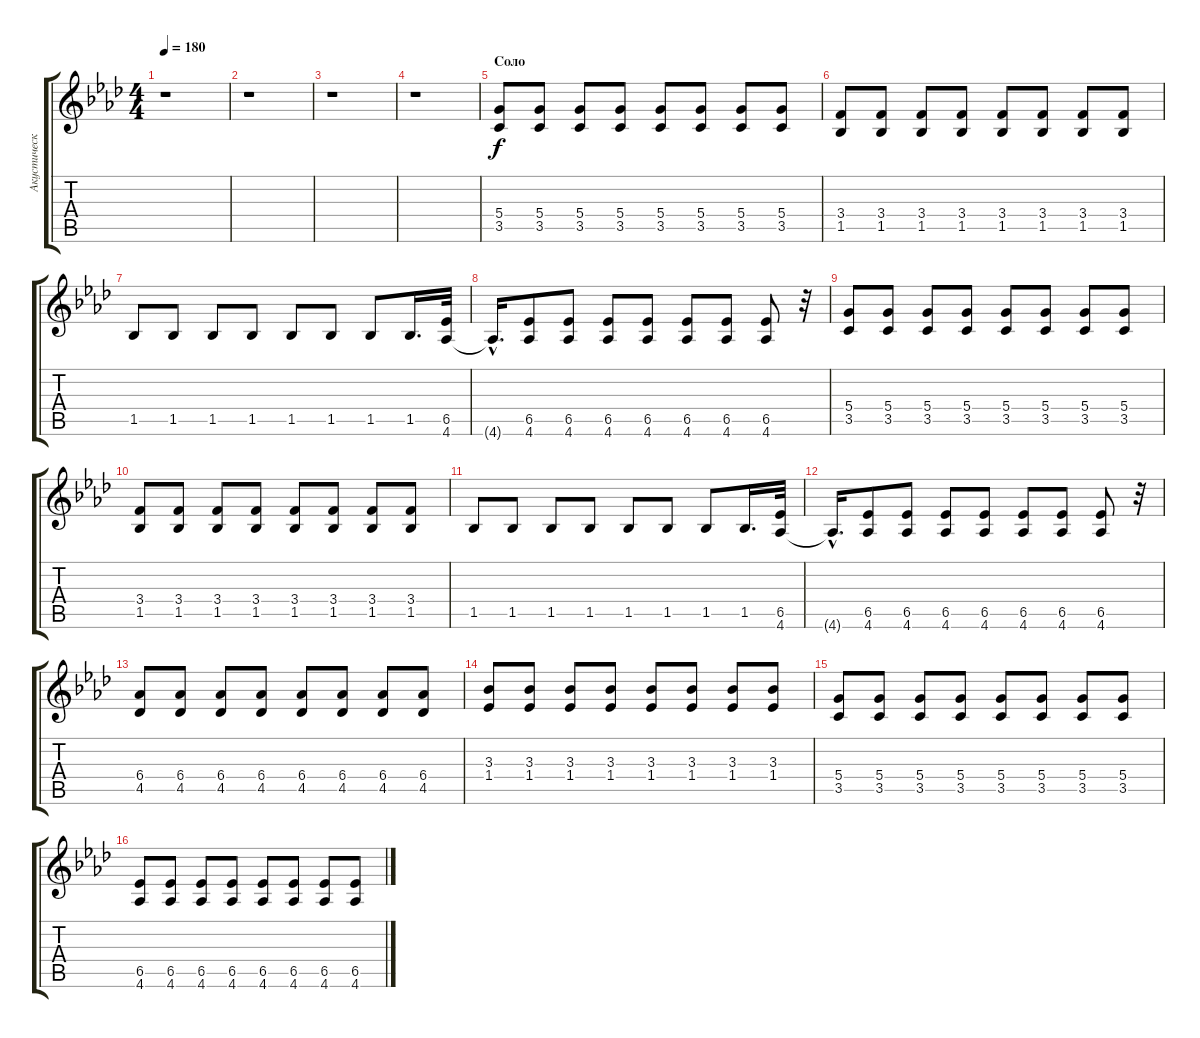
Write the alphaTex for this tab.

\track ("Акустическая гитара" "Акустическ") {instrument acousticguitarsteel}
\staff {score tabs}
\tuning (E4 B3 G3 D3 A2 E2) {hide}
\ts (4 4)
\tempo 180
\clef g2
\ks ab
r.1{dy f} |
r.1 |
r.1 |
r.1 |
\section ("" "Соло")
(5.4 3.5).8{instrument overdrivenguitar} (5.4 3.5).8 (5.4 3.5).8 (5.4 3.5).8 (5.4 3.5).8 (5.4 3.5).8 (5.4 3.5).8 (5.4 3.5).8 |
(3.4 1.5).8 (3.4 1.5).8 (3.4 1.5).8 (3.4 1.5).8 (3.4 1.5).8 (3.4 1.5).8 (3.4 1.5).8 (3.4 1.5).8 |
1.5.8 1.5.8 1.5.8 1.5.8 1.5.8 1.5.8 1.5.8 1.5.16{d} (6.5 4.6).32 |
4.6{hac t}.16{d} (6.5 4.6).8 (6.5 4.6).8 (6.5 4.6).8 (6.5 4.6).8 (6.5 4.6).8 (6.5 4.6).8 (6.5 4.6).8 r.32 |
(5.4 3.5).8 (5.4 3.5).8 (5.4 3.5).8 (5.4 3.5).8 (5.4 3.5).8 (5.4 3.5).8 (5.4 3.5).8 (5.4 3.5).8 |
(3.4 1.5).8 (3.4 1.5).8 (3.4 1.5).8 (3.4 1.5).8 (3.4 1.5).8 (3.4 1.5).8 (3.4 1.5).8 (3.4 1.5).8 |
1.5.8 1.5.8 1.5.8 1.5.8 1.5.8 1.5.8 1.5.8 1.5.16{d} (6.5 4.6).32 |
4.6{hac t}.16{d} (6.5 4.6).8 (6.5 4.6).8 (6.5 4.6).8 (6.5 4.6).8 (6.5 4.6).8 (6.5 4.6).8 (6.5 4.6).8 r.32 |
(6.4 4.5).8 (6.4 4.5).8 (6.4 4.5).8 (6.4 4.5).8 (6.4 4.5).8 (6.4 4.5).8 (6.4 4.5).8 (6.4 4.5).8 |
(3.3 1.4).8 (3.3 1.4).8 (3.3 1.4).8 (3.3 1.4).8 (3.3 1.4).8 (3.3 1.4).8 (3.3 1.4).8 (3.3 1.4).8 |
(5.4 3.5).8 (5.4 3.5).8 (5.4 3.5).8 (5.4 3.5).8 (5.4 3.5).8 (5.4 3.5).8 (5.4 3.5).8 (5.4 3.5).8 |
(6.5 4.6).8 (6.5 4.6).8 (6.5 4.6).8 (6.5 4.6).8 (6.5 4.6).8 (6.5 4.6).8 (6.5 4.6).8 (6.5 4.6).8
